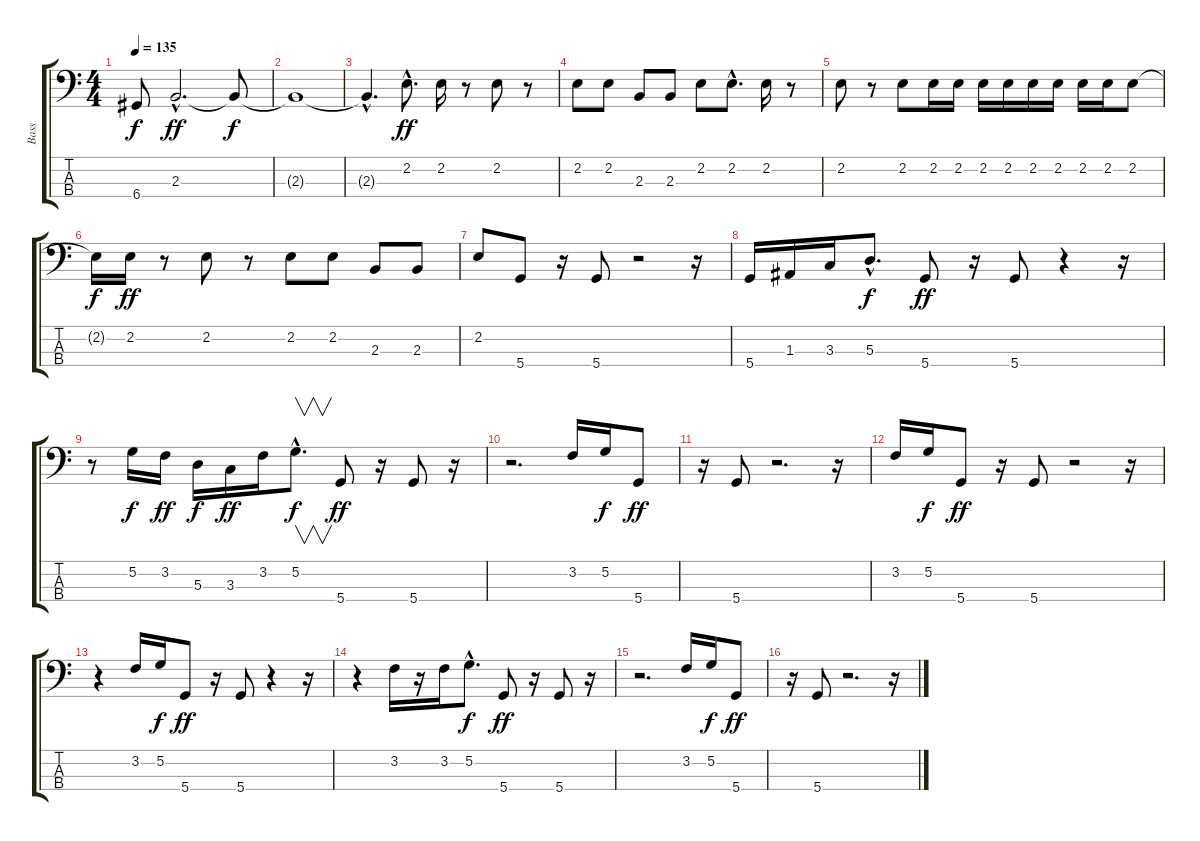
\track ("Bass" "Bass") {instrument electricbassfinger}
\staff {score tabs}
\tuning (G2 D2 A1 D1) {hide}
\ts (4 4)
\tempo 135
\clef f4
\ks c
6.4{t}.8{dy f} 2.3{hac}.2{d dy ff} 2.3{t}.8{dy f} |
2.3{t}.1 |
2.3{hac t}.4{d} 2.2{hac}.8{d dy ff} 2.2.16 r.8 2.2.8 r.8 |
2.2.8 2.2.8 2.3.8 2.3.8 2.2.8 2.2{hac}.8{d} 2.2.16 r.8 |
2.2.8 r.8 2.2.8 2.2.16 2.2.16 2.2.16 2.2.16 2.2.16 2.2.16 2.2.16 2.2.16 2.2.8 |
2.2{t}.16{dy f} 2.2.16{dy ff} r.8 2.2.8 r.8 2.2.8 2.2.8 2.3.8 2.3.8 |
2.2.8 5.4.8 r.16 5.4.8 r.2 r.16 |
5.4.16 1.3.16 3.3.16 5.3{hac}.8{d dy f} 5.4.8{dy ff} r.16 5.4.8 r.4 r.16 |
r.8 5.2.16{dy f} 3.2.16{dy ff} 5.3.16{dy f} 3.3.16{dy ff} 3.2.16 5.2{hac}.8{v d dy f} 5.4.8{dy ff} r.16 5.4.8 r.16 |
r.2{d} 3.2.16 5.2.16{dy f} 5.4.8{dy ff} |
r.16 5.4.8 r.2{d} r.16 |
3.2.16 5.2.16{dy f} 5.4.8{dy ff} r.16 5.4.8 r.2 r.16 |
r.4 3.2.16 5.2.16{dy f} 5.4.8{dy ff} r.16 5.4.8 r.4 r.16 |
r.4 3.2.16 r.16 3.2.16 5.2{hac}.8{d dy f} 5.4.8{dy ff} r.16 5.4.8 r.16 |
r.2{d} 3.2.16 5.2.16{dy f} 5.4.8{dy ff} |
r.16 5.4.8 r.2{d} r.16
